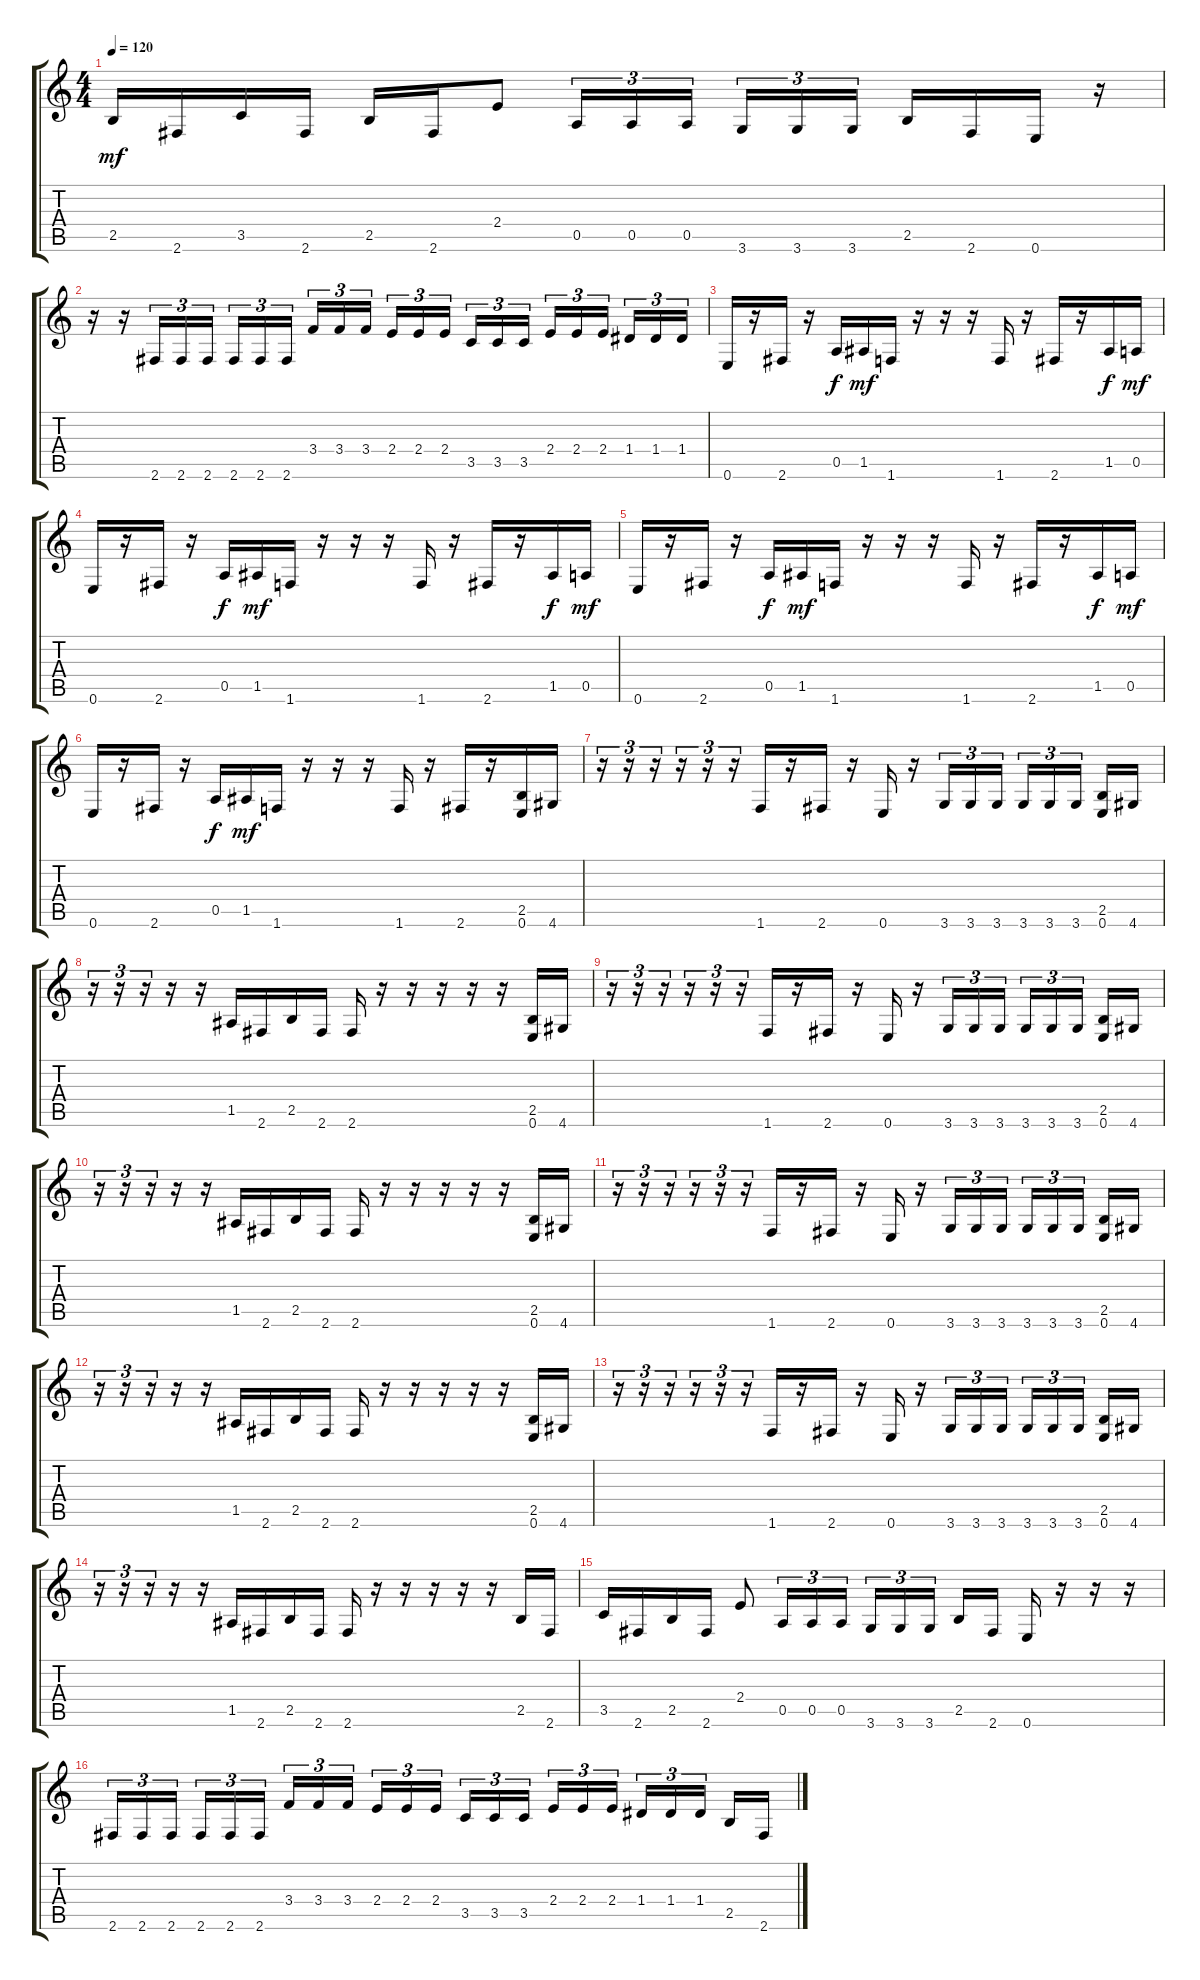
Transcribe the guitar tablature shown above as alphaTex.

\track "" {instrument distortionguitar}
\staff {score tabs}
\tuning (E4 B3 G3 D3 A2 E2) {hide}
\ts (4 4)
\tempo 120
\clef g2
\ks c
2.5.16{dy mf} 2.6.16 3.5.16 2.6.16 2.5.16 2.6.16 2.4.8 0.5.16{tu (3 2)} 0.5.16{tu (3 2)} 0.5.16{tu (3 2)} 3.6.16{tu (3 2)} 3.6.16{tu (3 2)} 3.6.16{tu (3 2)} 2.5.16 2.6.16 0.6.16 r.16 |
r.16 r.16 2.6.16{tu (3 2)} 2.6.16{tu (3 2)} 2.6.16{tu (3 2)} 2.6.16{tu (3 2)} 2.6.16{tu (3 2)} 2.6.16{tu (3 2)} 3.4.16{tu (3 2)} 3.4.16{tu (3 2)} 3.4.16{tu (3 2)} 2.4.16{tu (3 2)} 2.4.16{tu (3 2)} 2.4.16{tu (3 2)} 3.5.16{tu (3 2)} 3.5.16{tu (3 2)} 3.5.16{tu (3 2)} 2.4.16{tu (3 2)} 2.4.16{tu (3 2)} 2.4.16{tu (3 2)} 1.4.16{tu (3 2)} 1.4.16{tu (3 2)} 1.4.16{tu (3 2)} |
0.6.16 r.16 2.6.16 r.16 0.5.16{dy f} 1.5.16{dy mf} 1.6.16 r.16 r.16 r.16 1.6.16 r.16 2.6.16 r.16 1.5.16{dy f} 0.5.16{dy mf} |
0.6.16 r.16 2.6.16 r.16 0.5.16{dy f} 1.5.16{dy mf} 1.6.16 r.16 r.16 r.16 1.6.16 r.16 2.6.16 r.16 1.5.16{dy f} 0.5.16{dy mf} |
0.6.16 r.16 2.6.16 r.16 0.5.16{dy f} 1.5.16{dy mf} 1.6.16 r.16 r.16 r.16 1.6.16 r.16 2.6.16 r.16 1.5.16{dy f} 0.5.16{dy mf} |
0.6.16 r.16 2.6.16 r.16 0.5.16{dy f} 1.5.16{dy mf} 1.6.16 r.16 r.16 r.16 1.6.16 r.16 2.6.16 r.16 (2.5 0.6).16 4.6.16 |
r.16{tu (3 2)} r.16{tu (3 2)} r.16{tu (3 2)} r.16{tu (3 2)} r.16{tu (3 2)} r.16{tu (3 2)} 1.6.16 r.16 2.6.16 r.16 0.6.16 r.16 3.6.16{tu (3 2)} 3.6.16{tu (3 2)} 3.6.16{tu (3 2)} 3.6.16{tu (3 2)} 3.6.16{tu (3 2)} 3.6.16{tu (3 2)} (2.5 0.6).16 4.6.16 |
r.16{tu (3 2)} r.16{tu (3 2)} r.16{tu (3 2)} r.16 r.16 1.5.16 2.6.16 2.5.16 2.6.16 2.6.16 r.16 r.16 r.16 r.16 r.16 (2.5 0.6).16 4.6.16 |
r.16{tu (3 2)} r.16{tu (3 2)} r.16{tu (3 2)} r.16{tu (3 2)} r.16{tu (3 2)} r.16{tu (3 2)} 1.6.16 r.16 2.6.16 r.16 0.6.16 r.16 3.6.16{tu (3 2)} 3.6.16{tu (3 2)} 3.6.16{tu (3 2)} 3.6.16{tu (3 2)} 3.6.16{tu (3 2)} 3.6.16{tu (3 2)} (2.5 0.6).16 4.6.16 |
r.16{tu (3 2)} r.16{tu (3 2)} r.16{tu (3 2)} r.16 r.16 1.5.16 2.6.16 2.5.16 2.6.16 2.6.16 r.16 r.16 r.16 r.16 r.16 (2.5 0.6).16 4.6.16 |
r.16{tu (3 2)} r.16{tu (3 2)} r.16{tu (3 2)} r.16{tu (3 2)} r.16{tu (3 2)} r.16{tu (3 2)} 1.6.16 r.16 2.6.16 r.16 0.6.16 r.16 3.6.16{tu (3 2)} 3.6.16{tu (3 2)} 3.6.16{tu (3 2)} 3.6.16{tu (3 2)} 3.6.16{tu (3 2)} 3.6.16{tu (3 2)} (2.5 0.6).16 4.6.16 |
r.16{tu (3 2)} r.16{tu (3 2)} r.16{tu (3 2)} r.16 r.16 1.5.16 2.6.16 2.5.16 2.6.16 2.6.16 r.16 r.16 r.16 r.16 r.16 (2.5 0.6).16 4.6.16 |
r.16{tu (3 2)} r.16{tu (3 2)} r.16{tu (3 2)} r.16{tu (3 2)} r.16{tu (3 2)} r.16{tu (3 2)} 1.6.16 r.16 2.6.16 r.16 0.6.16 r.16 3.6.16{tu (3 2)} 3.6.16{tu (3 2)} 3.6.16{tu (3 2)} 3.6.16{tu (3 2)} 3.6.16{tu (3 2)} 3.6.16{tu (3 2)} (2.5 0.6).16 4.6.16 |
r.16{tu (3 2)} r.16{tu (3 2)} r.16{tu (3 2)} r.16 r.16 1.5.16 2.6.16 2.5.16 2.6.16 2.6.16 r.16 r.16 r.16 r.16 r.16 2.5.16 2.6.16 |
3.5.16 2.6.16 2.5.16 2.6.16 2.4.8 0.5.16{tu (3 2)} 0.5.16{tu (3 2)} 0.5.16{tu (3 2)} 3.6.16{tu (3 2)} 3.6.16{tu (3 2)} 3.6.16{tu (3 2)} 2.5.16 2.6.16 0.6.16 r.16 r.16 r.16 |
2.6.16{tu (3 2)} 2.6.16{tu (3 2)} 2.6.16{tu (3 2)} 2.6.16{tu (3 2)} 2.6.16{tu (3 2)} 2.6.16{tu (3 2)} 3.4.16{tu (3 2)} 3.4.16{tu (3 2)} 3.4.16{tu (3 2)} 2.4.16{tu (3 2)} 2.4.16{tu (3 2)} 2.4.16{tu (3 2)} 3.5.16{tu (3 2)} 3.5.16{tu (3 2)} 3.5.16{tu (3 2)} 2.4.16{tu (3 2)} 2.4.16{tu (3 2)} 2.4.16{tu (3 2)} 1.4.16{tu (3 2)} 1.4.16{tu (3 2)} 1.4.16{tu (3 2)} 2.5.16 2.6.16
